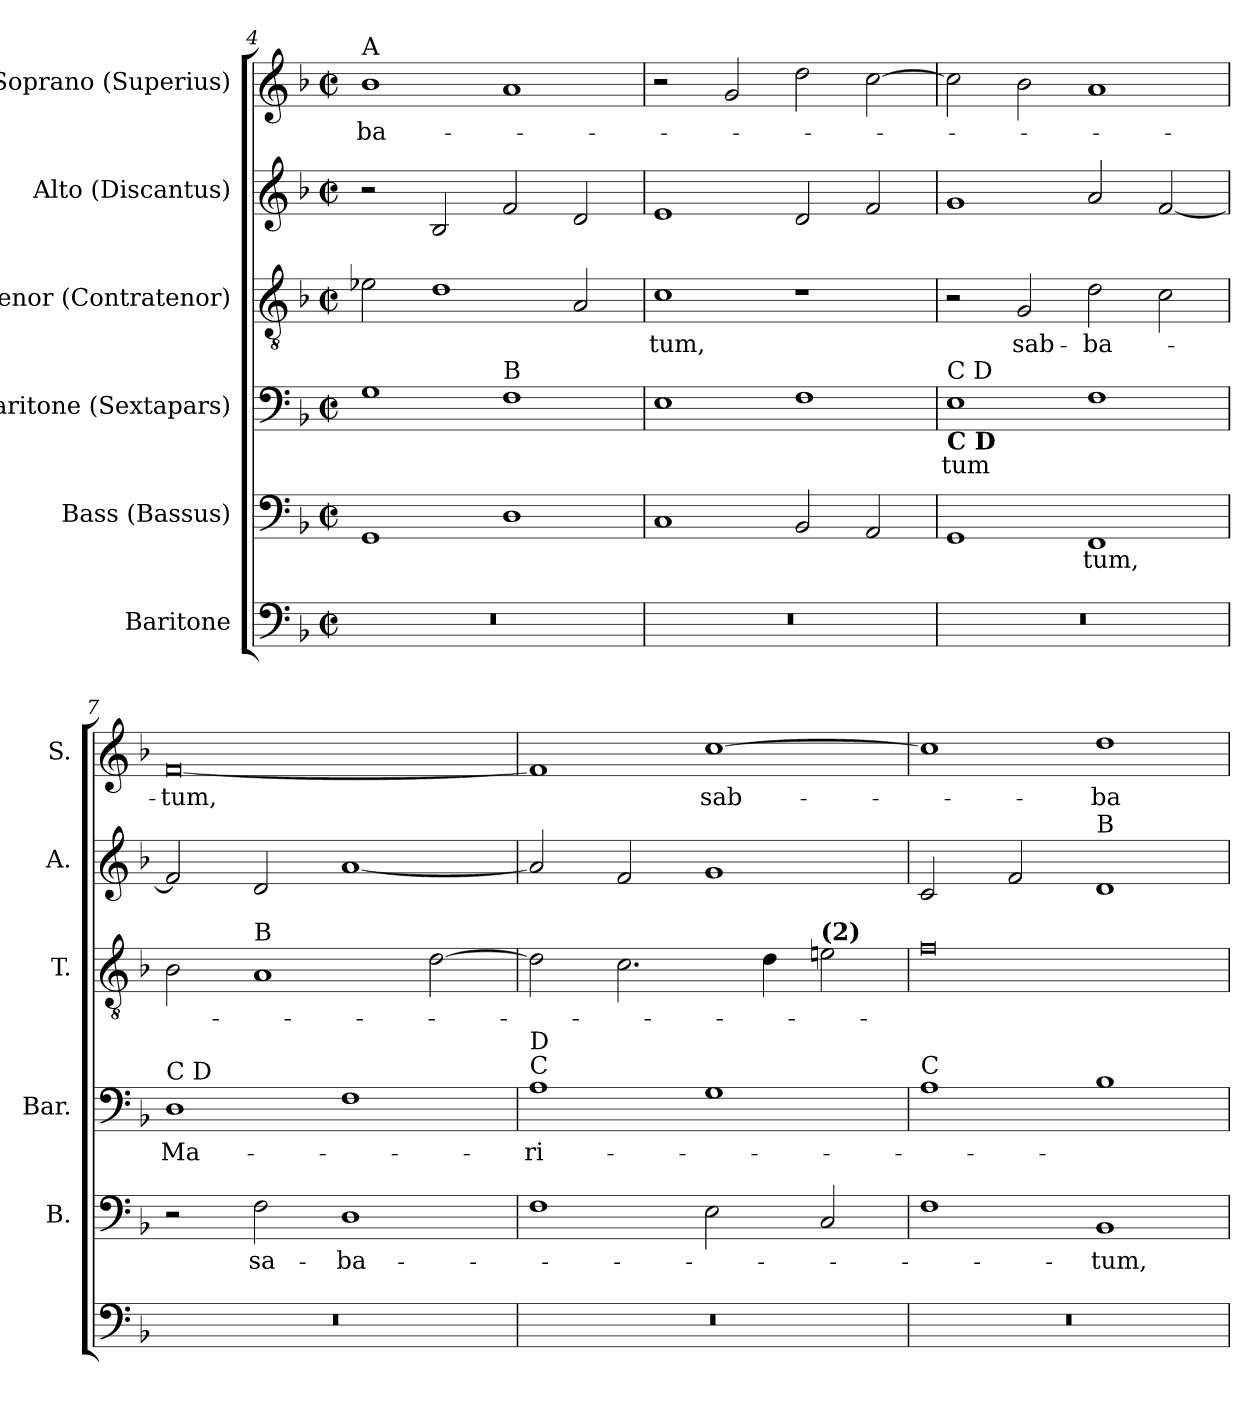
**kern	**kern	**text	**kern	**text	**kern	**text	**kern	**kern	**text
*part6	*part5	*part5	*part4	*part4	*part3	*part3	*part2	*part1	*part1
*staff6	*staff5	*staff5	*staff4	*staff4	*staff3	*staff3	*staff2	*staff1	*staff1
*I"Baritone	*I"Bass (Bassus)	*	*I"Baritone (Sextapars)	*	*I"Tenor (Contratenor)	*	*I"Alto (Discantus)	*I"Soprano (Superius)	*
*	*I'B.	*	*I'Bar.	*	*I'T.	*	*I'A.	*I'S.	*
*clefF4	*clefF4	*	*clefF4	*	*clefGv2	*	*clefG2	*clefG2	*
*k[b-]	*k[b-]	*	*k[b-]	*	*k[b-]	*	*k[b-]	*k[b-]	*
*M2/1	*M2/1	*	*M2/1	*	*M2/1	*	*M2/1	*M2/1	*
*met(c|)	*met(c|)	*	*met(c|)	*	*met(c|)	*	*met(c|)	*met(c|)	*
=4	=4	=4	=4	=4	=4	=4	=4	=4	=4
!	!	!	!	!	!	!	!	!LO:TX:a:t=A	!
!	!	!	!	!	!	!	!	!	!LO:LY:b
0r	1GG	.	1G	.	2e-X\	.	2r	1b-	-ba-
.	.	.	.	.	1d	.	2B-/	.	.
!	!	!	!LO:TX:a:t=B	!	!	!	!	!	!
.	1D	.	1F	.	.	.	2f/	1a	.
.	.	.	.	.	2A/	.	2d/	.	.
!!LO:LB:g=z
=5	=5	=5	=5	=5	=5	=5	=5	=5	=5
!	!	!	!	!	!	!LO:LY:b	!	!	!
0r	1C	.	1E	.	1c	-tum,	1e	2r	.
.	.	.	.	.	.	.	.	2g/	.
.	2BB-/	.	1F	.	1r	.	2d/	2dd\	.
.	2AA/	.	.	.	.	.	2f/	[2cc\	.
=6	=6	=6	=6	=6	=6	=6	=6	=6	=6
!	!	!	!LO:TX:b:B:t=C D	!	!	!	!	!	!
!	!	!	!LO:TX:a:t=C D	!	!	!	!	!	!
!	!	!	!	!LO:LY:b	!	!	!	!	!
0r	1GG	.	1E	-tum	2r	.	1g	2cc\]	.
!	!	!	!	!	!	!LO:LY:b	!	!	!
.	.	.	.	.	2G/	sab-	.	2b-\	.
!	!	!LO:LY:b	!	!	!	!LO:LY:b	!	!	!
.	1FF	-tum,	1F	.	2d\	-ba-	2a/	1a	.
.	.	.	.	.	2c\	.	[2f/	.	.
=7	=7	=7	=7	=7	=7	=7	=7	=7	=7
!	!	!	!LO:TX:a:t=C D	!	!	!	!	!	!
!	!	!	!	!LO:LY:b	!	!	!	!	!LO:LY:b
0r	2r	.	1D	Ma-	2B-\	.	2f/]	[0f	-tum,
!	!	!	!	!	!LO:TX:a:t=B	!	!	!	!
!	!	!LO:LY:b	!	!	!	!	!	!	!
.	2F\	sa-	.	.	1A	.	2d/	.	.
!	!	!LO:LY:b	!	!	!	!	!	!	!
.	1D	-ba-	1F	.	.	.	[1a	.	.
.	.	.	.	.	[2d\	.	.	.	.
=8	=8	=8	=8	=8	=8	=8	=8	=8	=8
!	!	!	!LO:TX:a:t=C	!	!	!	!	!	!
!	!	!	!LO:TX:a:t=D	!	!	!	!	!	!
!	!	!	!	!LO:LY:b	!	!	!	!	!
0r	1F	.	1A	-ri-	2d\]	.	2a/]	1f]	.
.	.	.	.	.	2.c\	.	2f/	.	.
!	!	!	!	!	!	!	!	!	!LO:LY:b
.	2E\	.	1G	.	.	.	1g	[1cc	sab-
.	.	.	.	.	4d\	.	.	.	.
!	!	!	!	!	!LO:TX:a:B:t=(2)	!	!	!	!
.	2C/	.	.	.	2en\	.	.	.	.
=9	=9	=9	=9	=9	=9	=9	=9	=9	=9
!	!	!	!LO:TX:a:t=C	!	!	!	!	!	!
0r	1F	.	1A	.	0f	.	2c/	1cc]	.
.	.	.	.	.	.	.	2f/	.	.
!	!	!	!	!	!	!	!LO:TX:a:t=B	!	!
!	!	!LO:LY:b	!	!	!	!	!	!	!LO:LY:b
.	1BB-	-tum,	1B-	.	.	.	1d	1dd	-ba-
=	=	=	=	=	=	=	=	=	=
*-	*-	*-	*-	*-	*-	*-	*-	*-	*-
